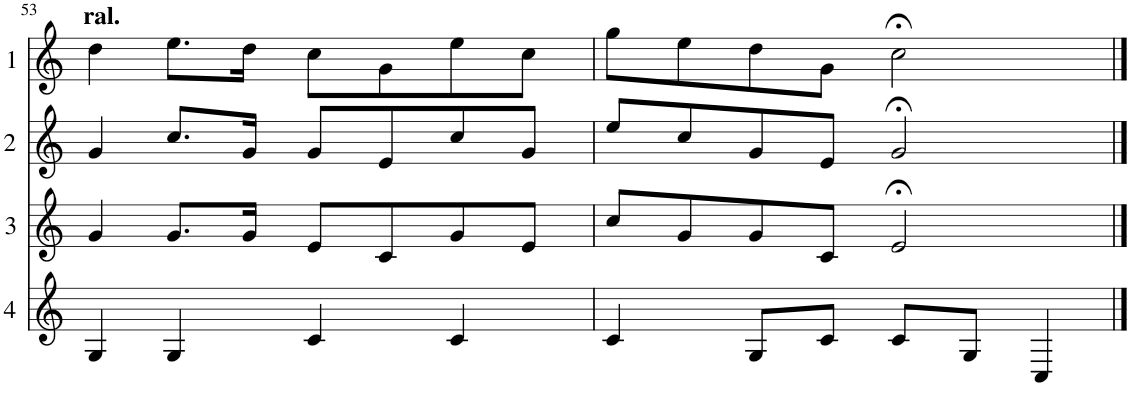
**kern	**kern	**kern	**kern
*part4	*part3	*part2	*part1
*staff4	*staff3	*staff2	*staff1
*I"Cor 4	*I"Cor 3	*I"Cor 2	*I"Cor 1
!!LO:PB:g=z
*clefG2	*clefG2	*clefG2	*clefG2
*Trd4c7	*Trd4c7	*Trd4c7	*Trd4c7
*k[]	*k[]	*k[]	*k[]
*M4/4	*M4/4	*M4/4	*M4/4
=53	=53	=53	=53
!	!	!	!LO:TX:a:B:t=ral.
4G/	4g/	4g/	4dd\
4G/	8.g/L	8.cc/L	8.ee\L
.	16g/Jk	16g/Jk	16dd\Jk
4c/	8e/L	8g/L	8cc\L
.	8c/	8e/	8g\
4c/	8g/	8cc/	8ee\
.	8e/J	8g/J	8cc\J
=54	=54	=54	=54
4c/	8cc/L	8ee/L	8gg\L
.	8g/	8cc/	8ee\
8G/L	8g/	8g/	8dd\
8c/J	8c/J	8e/J	8g\J
8c/L	2e;</	2g;</	2cc;<\
8G/J	.	.	.
4C/	.	.	.
==	==	==	==
*-	*-	*-	*-
